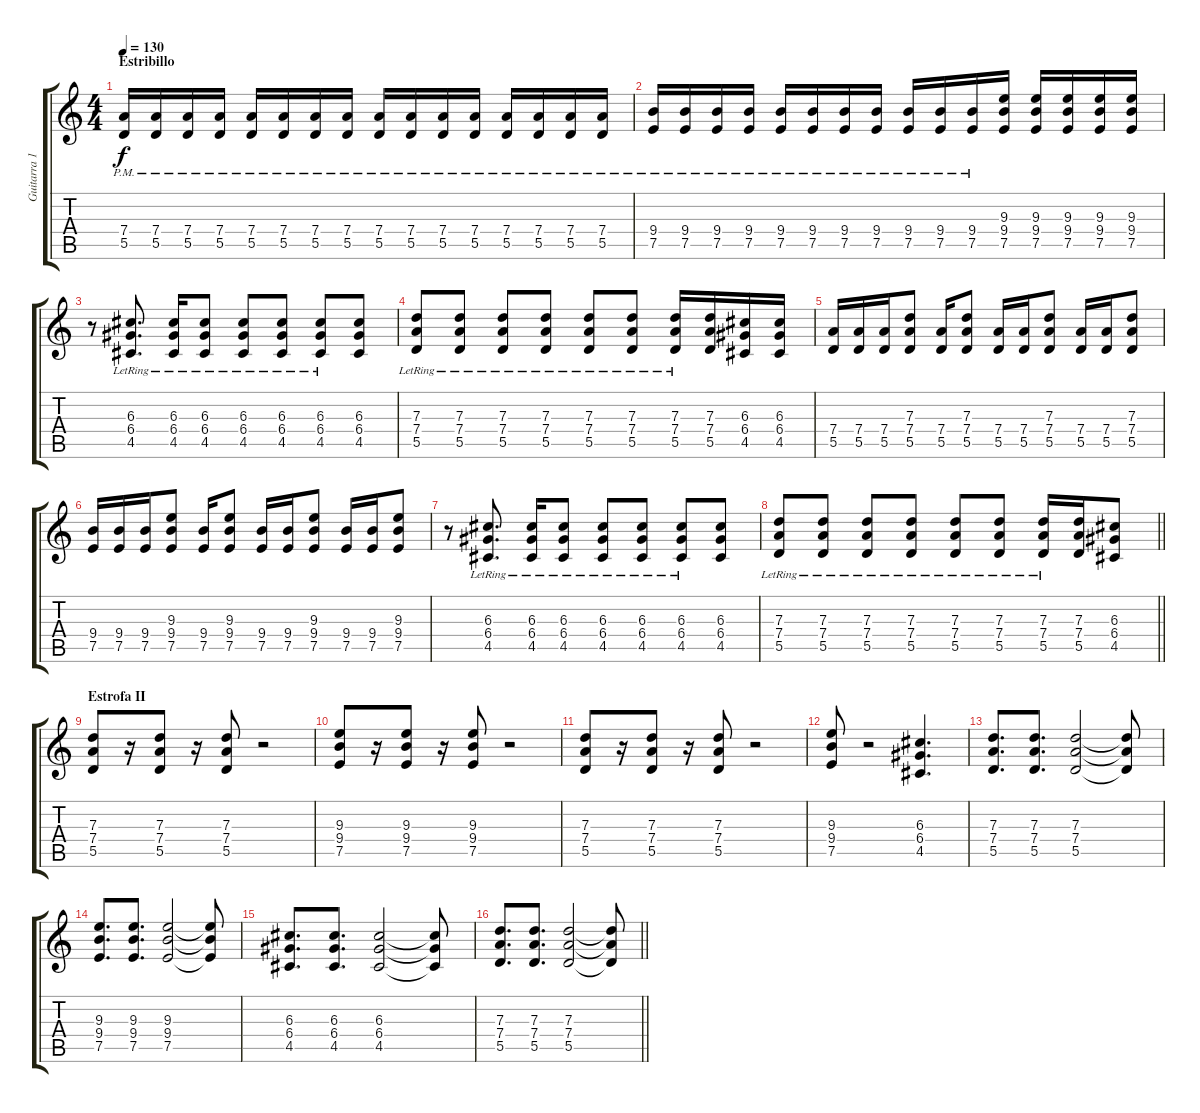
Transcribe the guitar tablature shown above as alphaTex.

\track ("Guitarra 1" "Guitarra 1") {instrument electricguitarmuted}
\staff {score tabs}
\tuning (E4 B3 G3 D3 A2 E2) {hide}
\ts (4 4)
\section ("" "Estribillo")
\tempo 130
\clef g2
\ks c
(7.4{pm} 5.5{pm}).16{dy f} (7.4{pm} 5.5{pm}).16 (7.4{pm} 5.5{pm}).16 (7.4{pm} 5.5{pm}).16 (7.4{pm} 5.5{pm}).16 (7.4{pm} 5.5{pm}).16 (7.4{pm} 5.5{pm}).16 (7.4{pm} 5.5{pm}).16 (7.4{pm} 5.5{pm}).16 (7.4{pm} 5.5{pm}).16 (7.4{pm} 5.5{pm}).16 (7.4{pm} 5.5{pm}).16 (7.4{pm} 5.5{pm}).16 (7.4{pm} 5.5{pm}).16 (7.4{pm} 5.5{pm}).16 (7.4{pm} 5.5{pm}).16 |
(9.4{pm} 7.5{pm}).16 (9.4{pm} 7.5{pm}).16 (9.4{pm} 7.5{pm}).16 (9.4{pm} 7.5{pm}).16 (9.4{pm} 7.5{pm}).16 (9.4{pm} 7.5{pm}).16 (9.4{pm} 7.5{pm}).16 (9.4{pm} 7.5{pm}).16 (9.4{pm} 7.5{pm}).16 (9.4{pm} 7.5{pm}).16 (9.4{pm} 7.5{pm}).16 (9.3 9.4 7.5).16 (9.3 9.4 7.5).16 (9.3 9.4 7.5).16 (9.3 9.4 7.5).16 (9.3 9.4 7.5).16 |
r.8 (6.3{lr} 6.4{lr} 4.5{lr}).8{d} (6.3{lr} 6.4{lr} 4.5{lr}).16 (6.3{lr} 6.4{lr} 4.5{lr}).8 (6.3{lr} 6.4{lr} 4.5{lr}).8 (6.3{lr} 6.4{lr} 4.5{lr}).8 (6.3{lr} 6.4{lr} 4.5{lr}).8 (6.3 6.4 4.5).8 |
(7.3{lr} 7.4{lr} 5.5{lr}).8 (7.3{lr} 7.4{lr} 5.5{lr}).8 (7.3{lr} 7.4{lr} 5.5{lr}).8 (7.3{lr} 7.4{lr} 5.5{lr}).8 (7.3{lr} 7.4{lr} 5.5{lr}).8 (7.3{lr} 7.4{lr} 5.5{lr}).8 (7.3{lr} 7.4{lr} 5.5{lr}).16 (7.3 7.4 5.5).16 (6.3 6.4 4.5).16 (6.3 6.4 4.5).16 |
(7.4 5.5).16 (7.4 5.5).16 (7.4 5.5).16 (7.3 7.4 5.5).8 (7.4 5.5).16 (7.3 7.4 5.5).8 (7.4 5.5).16 (7.4 5.5).16 (7.3 7.4 5.5).8 (7.4 5.5).16 (7.4 5.5).16 (7.3 7.4 5.5).8 |
(9.4 7.5).16 (9.4 7.5).16 (9.4 7.5).16 (9.3 9.4 7.5).8 (9.4 7.5).16 (9.3 9.4 7.5).8 (9.4 7.5).16 (9.4 7.5).16 (9.3 9.4 7.5).8 (9.4 7.5).16 (9.4 7.5).16 (9.3 9.4 7.5).8 |
r.8 (6.3{lr} 6.4{lr} 4.5{lr}).8{d} (6.3{lr} 6.4{lr} 4.5{lr}).16 (6.3{lr} 6.4{lr} 4.5{lr}).8 (6.3{lr} 6.4{lr} 4.5{lr}).8 (6.3{lr} 6.4{lr} 4.5{lr}).8 (6.3{lr} 6.4{lr} 4.5{lr}).8 (6.3 6.4 4.5).8 |
\barLineRight lightlight
(7.3{lr} 7.4{lr} 5.5{lr}).8 (7.3{lr} 7.4{lr} 5.5{lr}).8 (7.3{lr} 7.4{lr} 5.5{lr}).8 (7.3{lr} 7.4{lr} 5.5{lr}).8 (7.3{lr} 7.4{lr} 5.5{lr}).8 (7.3{lr} 7.4{lr} 5.5{lr}).8 (7.3{lr} 7.4{lr} 5.5{lr}).16 (7.3 7.4 5.5).16 (6.3 6.4 4.5).8 |
\section ("" "Estrofa II")
(7.3 7.4 5.5).8 r.16 (7.3 7.4 5.5).8 r.16 (7.3 7.4 5.5).8 r.2 |
(9.3 9.4 7.5).8 r.16 (9.3 9.4 7.5).8 r.16 (9.3 9.4 7.5).8 r.2 |
(7.3 7.4 5.5).8 r.16 (7.3 7.4 5.5).8 r.16 (7.3 7.4 5.5).8 r.2 |
(9.3 9.4 7.5).8 r.2 (6.3 6.4 4.5).4{d} |
(7.3 7.4 5.5).8{d} (7.3 7.4 5.5).8{d} (7.3 7.4 5.5).2 (7.3{t} 7.4{t} 5.5{t}).8 |
(9.3 9.4 7.5).8{d} (9.3 9.4 7.5).8{d} (9.3 9.4 7.5).2 (9.3{t} 9.4{t} 7.5{t}).8 |
(6.3 6.4 4.5).8{d} (6.3 6.4 4.5).8{d} (6.3 6.4 4.5).2 (6.3{t} 6.4{t} 4.5{t}).8 |
\barLineRight lightlight
(7.3 7.4 5.5).8{d} (7.3 7.4 5.5).8{d} (7.3 7.4 5.5).2 (7.3{t} 7.4{t} 5.5{t}).8
